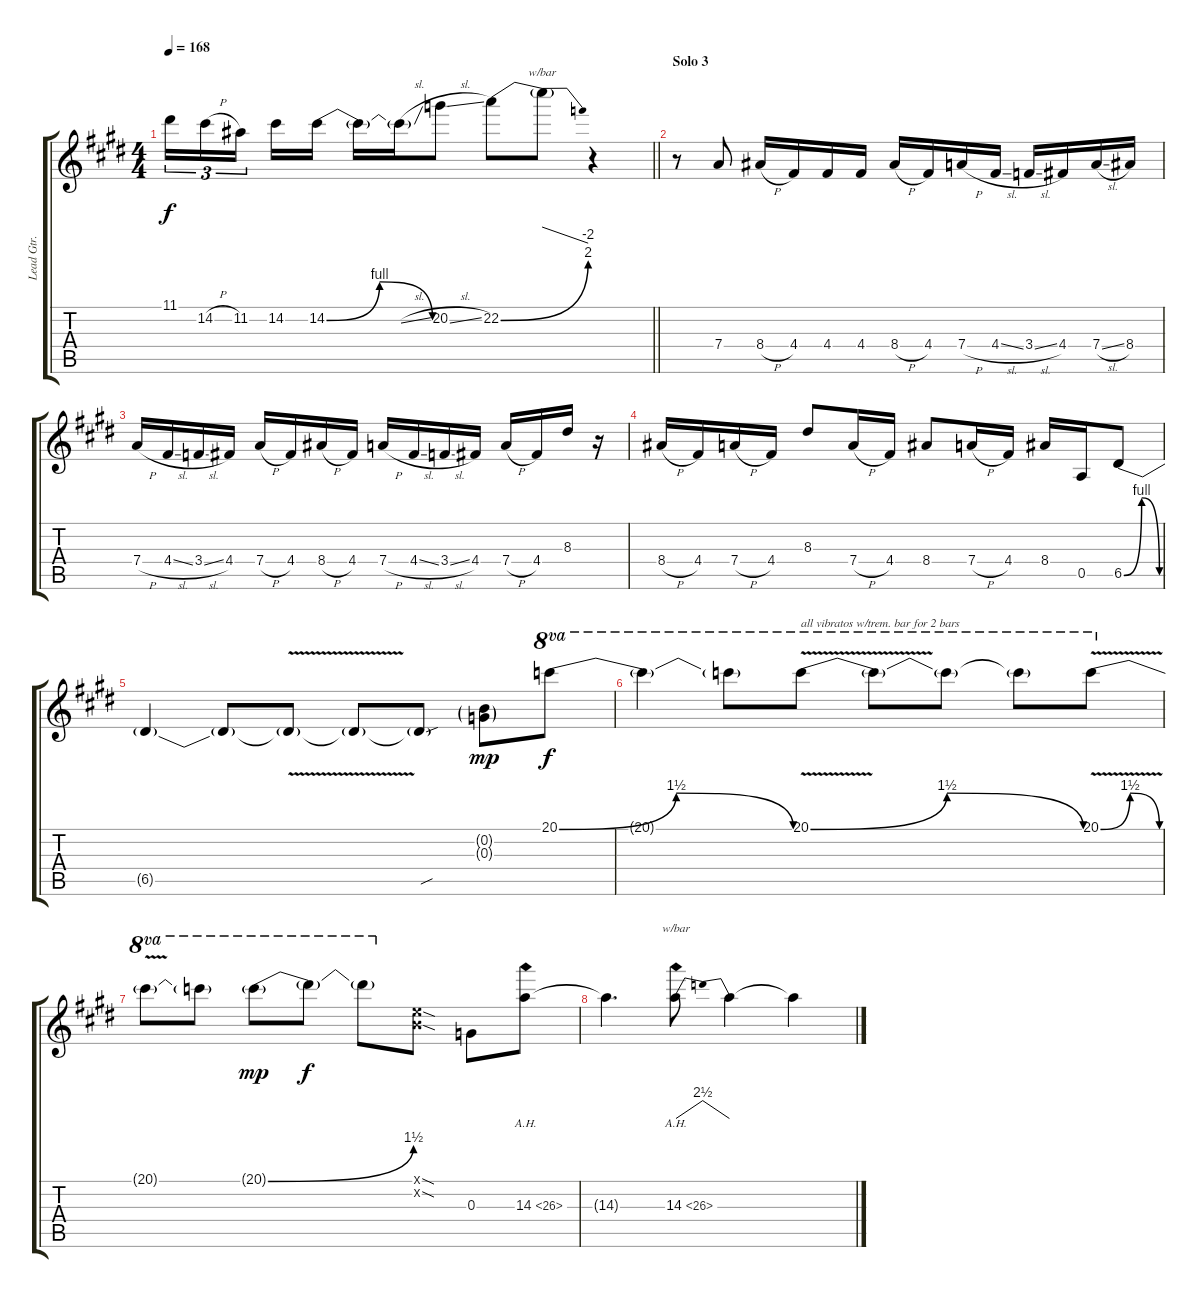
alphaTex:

\track ("Lead Gtr. (elec.)" "Lead Gtr. ") {instrument distortionguitar}
\staff {score tabs}
\tuning (E4 B3 G3 D3 A2 E2) {hide}
\ts (4 4)
\tempo 168
\clef g2
\barLineRight lightlight
\ks e
11.1.16{tu (3 2) dy f} 14.2{h}.16{tu (3 2)} 11.2.16{tu (3 2) beam splitsecondary} 14.2.16 14.2{be (bendrelease 0 0 30 4 30 4 60 0)}.16 14.2{t}.16 14.2{sl t}.16 20.2{sl}.8 22.2{be (bend 0 0 60 8)}.8 22.2{t}.8{tbe (dive default 0 0 60 -8)} r.4 |
\section ("" "Solo 3")
r.8 7.4.8 8.4{h}.16 4.4.16 4.4.16 4.4.16 8.4{h}.16 4.4.16 7.4{h}.16 4.4{sl}.16 3.4{sl}.16 4.4.16 7.4{sl}.16 8.4.16 |
7.4{h}.16 4.4{sl}.16 3.4{sl}.16 4.4.16 7.4{h}.16 4.4.16 8.4{h}.16 4.4.16 7.4{h}.16 4.4{sl}.16 3.4{sl}.16 4.4.16 7.4{h}.16 4.4.16 8.3.16 r.16 |
8.4{h}.16 4.4.16 7.4{h}.16 4.4.16 8.3.8 7.4{h}.16 4.4.16 8.4.8 7.4{h}.16 4.4.16 8.4.16 0.5.16 6.5{be (bendrelease 0 0 30 4 30 4 60 0)}.8 |
6.5{t}.4 6.5{t}.8 6.5{v t}.8 6.5{t}.8 6.5{sou t}.8 (0.2{g} 0.3{g}).8{dy mp} 20.1{be (bendrelease 0 0 30 6 30 6 60 0)}.8{ot 8va dy f} |
20.1{t}.4{ot 8va} 20.1{t}.8{ot 8va} 20.1{be (bendrelease 0 0 15 6 45 6 60 0) v}.8{ot 8va txt "all vibratos w/trem. bar for 2 bars"} 20.1{t}.8{ot 8va} 20.1{t}.8{ot 8va} 20.1{t}.8{ot 8va} 20.1{be (bendrelease 0 0 15 6 45 6 60 0) v}.8{ot 8va} |
20.1{t}.8{ot 8va} 20.1{t}.8{ot 8va} 20.1{be (bend 0 0 60 6) g}.8{ot 8va dy mp} 20.1{t}.8{ot 8va dy f} 20.1{t}.8{ot 8va} (0.1{sod x} 0.2{sod x}).8 0.3.8 14.3{ah 12}.8 |
14.3{t}.4{d} 14.3{ah 12}.8{tbe (dip default 0 0 45 10 60 0)} 14.3{t}.4 14.3{t}.4
